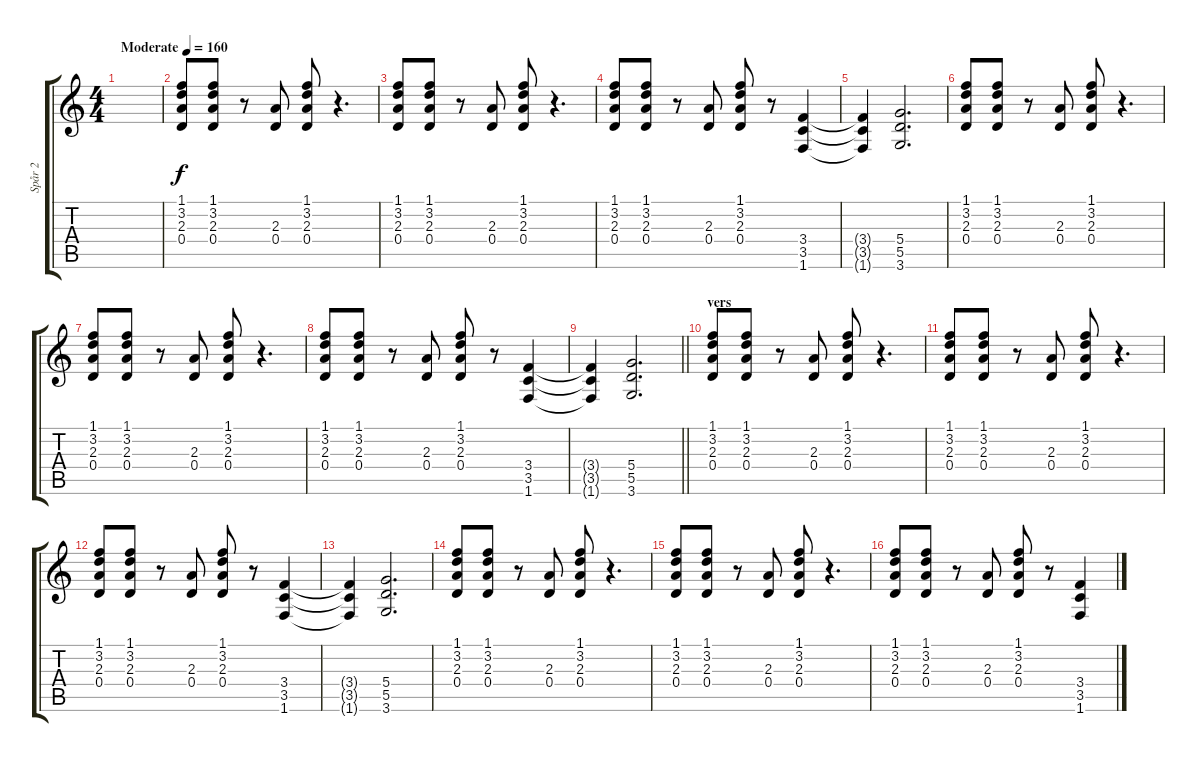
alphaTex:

\track ("Spår 2" "Spår 2") {instrument electricguitarclean}
\staff {score tabs}
\tuning (E4 B3 G3 D3 A2 E2) {hide}
\ts (4 4)
\tempo (160 "Moderate")
\clef g2
\ks c
|
(1.1 3.2 2.3 0.4).8 (1.1 3.2 2.3 0.4).8 r.8 (2.3 0.4).8 (1.1 3.2 2.3 0.4).8 r.4{d} |
(1.1 3.2 2.3 0.4).8 (1.1 3.2 2.3 0.4).8 r.8 (2.3 0.4).8 (1.1 3.2 2.3 0.4).8 r.4{d} |
(1.1 3.2 2.3 0.4).8 (1.1 3.2 2.3 0.4).8 r.8 (2.3 0.4).8 (1.1 3.2 2.3 0.4).8 r.8 (3.4 3.5 1.6).4 |
(3.4{t} 3.5{t} 1.6{t}).4 (5.4 5.5 3.6).2{d} |
(1.1 3.2 2.3 0.4).8 (1.1 3.2 2.3 0.4).8 r.8 (2.3 0.4).8 (1.1 3.2 2.3 0.4).8 r.4{d} |
(1.1 3.2 2.3 0.4).8 (1.1 3.2 2.3 0.4).8 r.8 (2.3 0.4).8 (1.1 3.2 2.3 0.4).8 r.4{d} |
(1.1 3.2 2.3 0.4).8 (1.1 3.2 2.3 0.4).8 r.8 (2.3 0.4).8 (1.1 3.2 2.3 0.4).8 r.8 (3.4 3.5 1.6).4 |
\barLineRight lightlight
(3.4{t} 3.5{t} 1.6{t}).4 (5.4 5.5 3.6).2{d} |
\section ("" "vers")
(1.1 3.2 2.3 0.4).8 (1.1 3.2 2.3 0.4).8 r.8 (2.3 0.4).8 (1.1 3.2 2.3 0.4).8 r.4{d} |
(1.1 3.2 2.3 0.4).8 (1.1 3.2 2.3 0.4).8 r.8 (2.3 0.4).8 (1.1 3.2 2.3 0.4).8 r.4{d} |
(1.1 3.2 2.3 0.4).8 (1.1 3.2 2.3 0.4).8 r.8 (2.3 0.4).8 (1.1 3.2 2.3 0.4).8 r.8 (3.4 3.5 1.6).4 |
(3.4{t} 3.5{t} 1.6{t}).4 (5.4 5.5 3.6).2{d} |
(1.1 3.2 2.3 0.4).8 (1.1 3.2 2.3 0.4).8 r.8 (2.3 0.4).8 (1.1 3.2 2.3 0.4).8 r.4{d} |
(1.1 3.2 2.3 0.4).8 (1.1 3.2 2.3 0.4).8 r.8 (2.3 0.4).8 (1.1 3.2 2.3 0.4).8 r.4{d} |
(1.1 3.2 2.3 0.4).8 (1.1 3.2 2.3 0.4).8 r.8 (2.3 0.4).8 (1.1 3.2 2.3 0.4).8 r.8 (3.4 3.5 1.6).4
